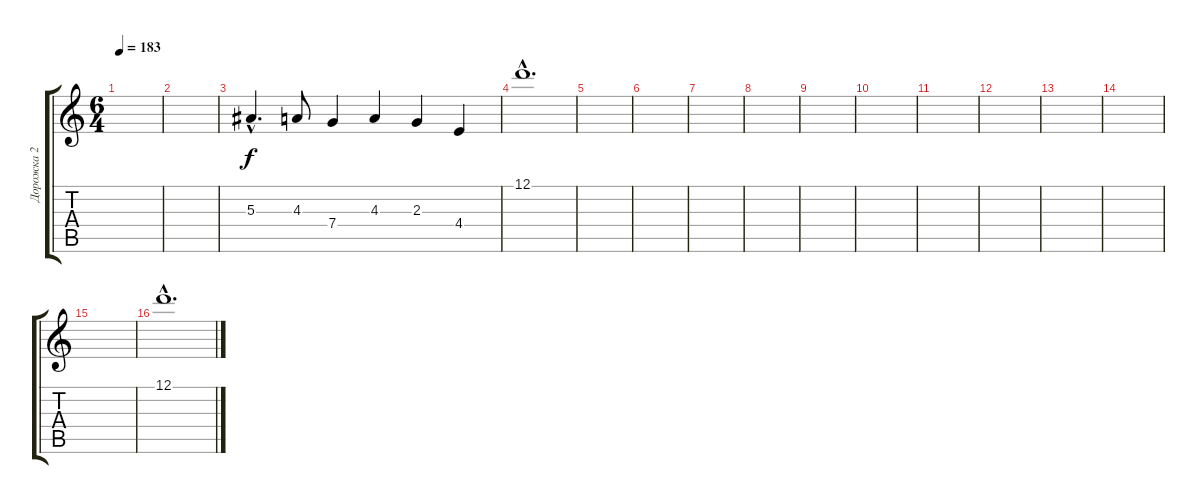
\track ("Дорожка 2" "Дорожка 2") {instrument acousticguitarnylon}
\staff {score tabs}
\tuning (D4 A3 F3 C3 G2 D2) {hide}
\ts (6 4)
\tempo 183
\clef g2
\ks c
|
|
5.3{hac}.4{d} 4.3.8 7.4.4 4.3.4 2.3.4 4.4.4 |
12.1{hac}.1{d} |
|
|
|
|
|
|
|
|
|
|
|
12.1{hac}.1{d}
